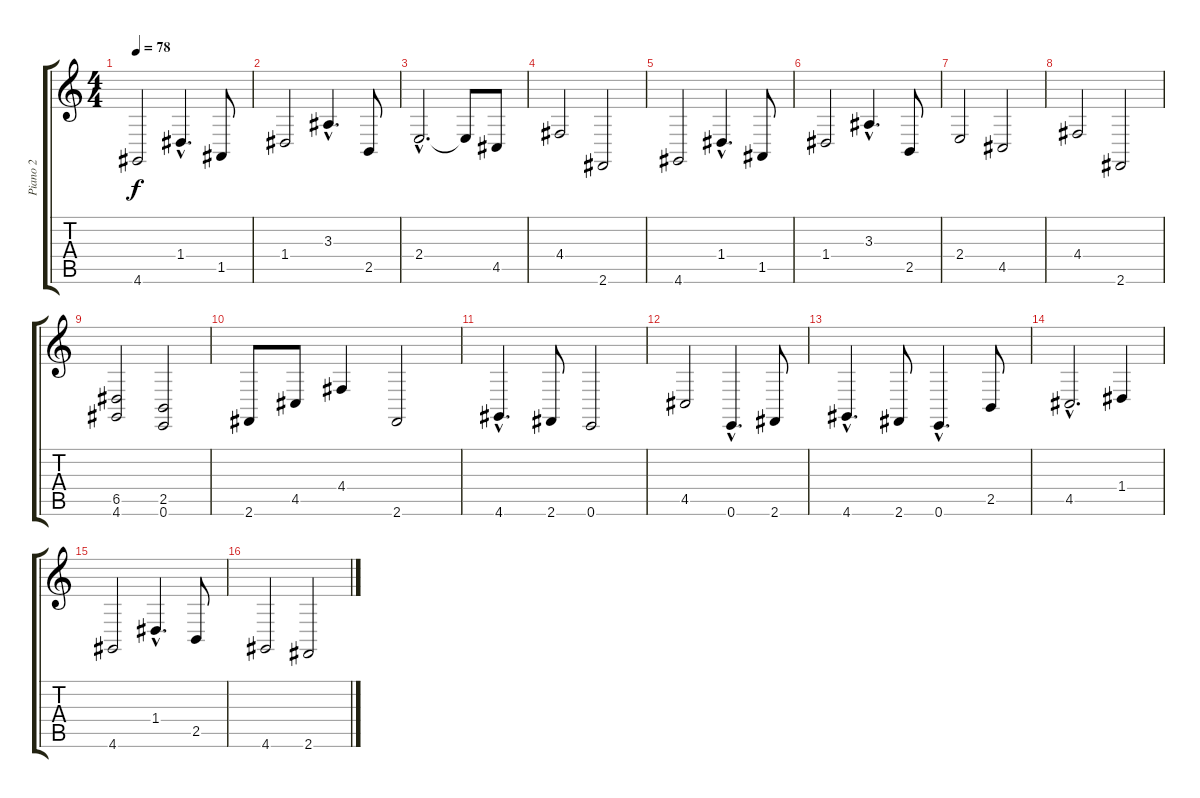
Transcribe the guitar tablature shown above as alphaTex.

\track ("Piano 2" "Piano 2") {instrument acousticgrandpiano}
\staff {score tabs}
\tuning (E4 B3 G3 D3 A2 E2) {hide}
\ts (4 4)
\tempo 78
\clef g2
\ks c
4.6.2{dy f} 1.4{hac}.4{d} 1.5.8 |
1.4.2 3.3{hac}.4{d} 2.5.8 |
2.4{hac}.2{d} 2.4{t}.8 4.5.8 |
4.4.2 2.6.2 |
4.6.2 1.4{hac}.4{d} 1.5.8 |
1.4.2 3.3{hac}.4{d} 2.5.8 |
2.4.2 4.5.2 |
4.4.2 2.6.2 |
(6.5 4.6).2 (2.5 0.6).2 |
2.6.8 4.5.8 4.4.4 2.6.2 |
4.6{hac}.4{d} 2.6.8 0.6.2 |
4.5.2 0.6{hac}.4{d} 2.6.8 |
4.6{hac}.4{d} 2.6.8 0.6{hac}.4{d} 2.5.8 |
4.5{hac}.2{d} 1.4.4 |
4.6.2 1.4{hac}.4{d} 2.5.8 |
4.6.2 2.6.2
